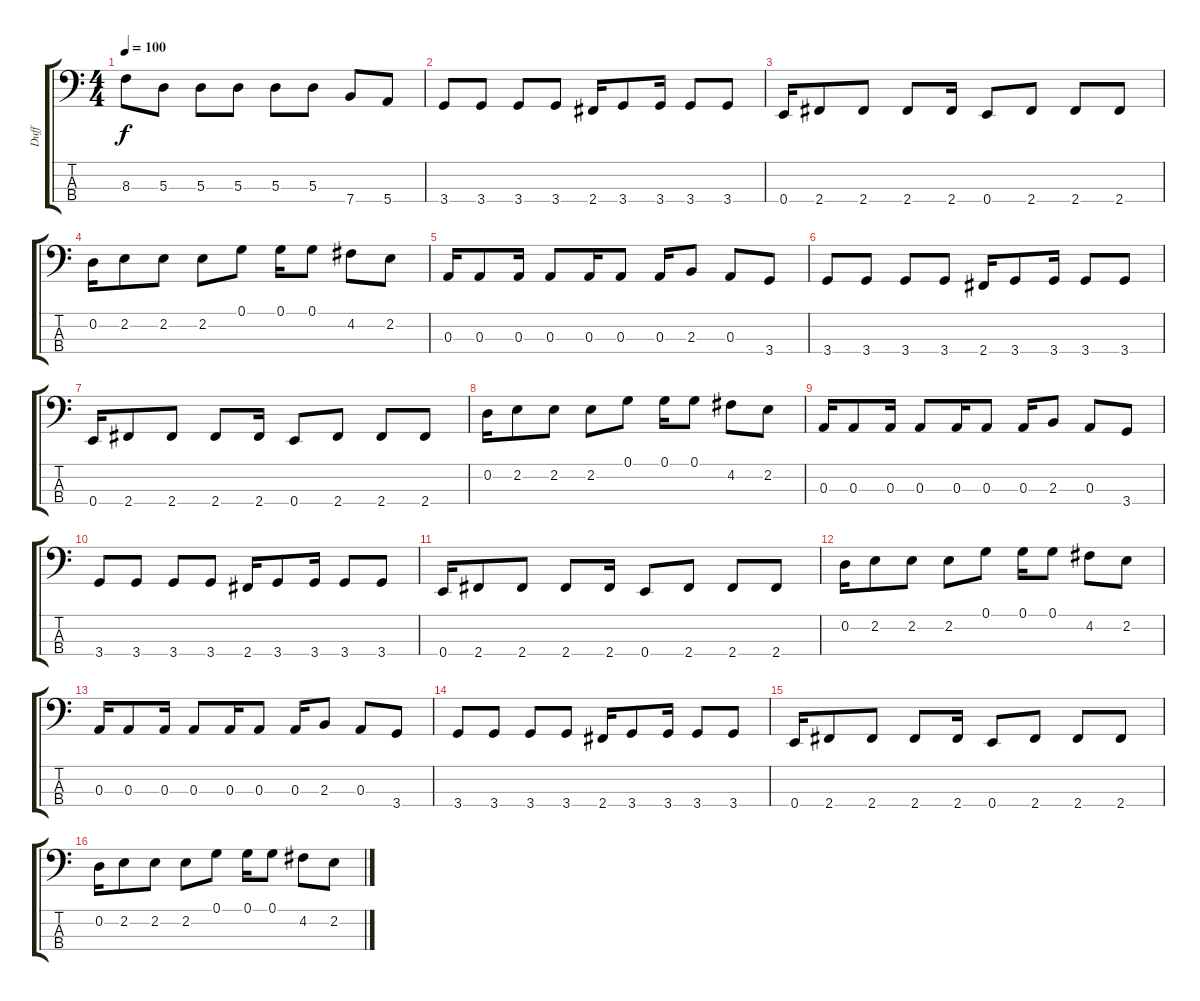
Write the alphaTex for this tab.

\track ("Duff" "Duff") {instrument electricbasspick}
\staff {score tabs}
\tuning (G2 D2 A1 E1) {hide}
\ts (4 4)
\tempo 100
\clef f4
\ks c
8.3.8{dy f} 5.3.8 5.3.8 5.3.8 5.3.8 5.3.8 7.4.8 5.4.8 |
3.4.8 3.4.8 3.4.8 3.4.8 2.4.16 3.4.8 3.4.16 3.4.8 3.4.8 |
0.4.16 2.4.8 2.4.8 2.4.8 2.4.16 0.4.8 2.4.8 2.4.8 2.4.8 |
0.2.16 2.2.8 2.2.8 2.2.8 0.1.8 0.1.16 0.1.8 4.2.8 2.2.8 |
0.3.16 0.3.8 0.3.16 0.3.8 0.3.16 0.3.8 0.3.16 2.3.8 0.3.8 3.4.8 |
3.4.8 3.4.8 3.4.8 3.4.8 2.4.16 3.4.8 3.4.16 3.4.8 3.4.8 |
0.4.16 2.4.8 2.4.8 2.4.8 2.4.16 0.4.8 2.4.8 2.4.8 2.4.8 |
0.2.16 2.2.8 2.2.8 2.2.8 0.1.8 0.1.16 0.1.8 4.2.8 2.2.8 |
0.3.16 0.3.8 0.3.16 0.3.8 0.3.16 0.3.8 0.3.16 2.3.8 0.3.8 3.4.8 |
3.4.8 3.4.8 3.4.8 3.4.8 2.4.16 3.4.8 3.4.16 3.4.8 3.4.8 |
0.4.16 2.4.8 2.4.8 2.4.8 2.4.16 0.4.8 2.4.8 2.4.8 2.4.8 |
0.2.16 2.2.8 2.2.8 2.2.8 0.1.8 0.1.16 0.1.8 4.2.8 2.2.8 |
0.3.16 0.3.8 0.3.16 0.3.8 0.3.16 0.3.8 0.3.16 2.3.8 0.3.8 3.4.8 |
3.4.8 3.4.8 3.4.8 3.4.8 2.4.16 3.4.8 3.4.16 3.4.8 3.4.8 |
0.4.16 2.4.8 2.4.8 2.4.8 2.4.16 0.4.8 2.4.8 2.4.8 2.4.8 |
0.2.16 2.2.8 2.2.8 2.2.8 0.1.8 0.1.16 0.1.8 4.2.8 2.2.8
